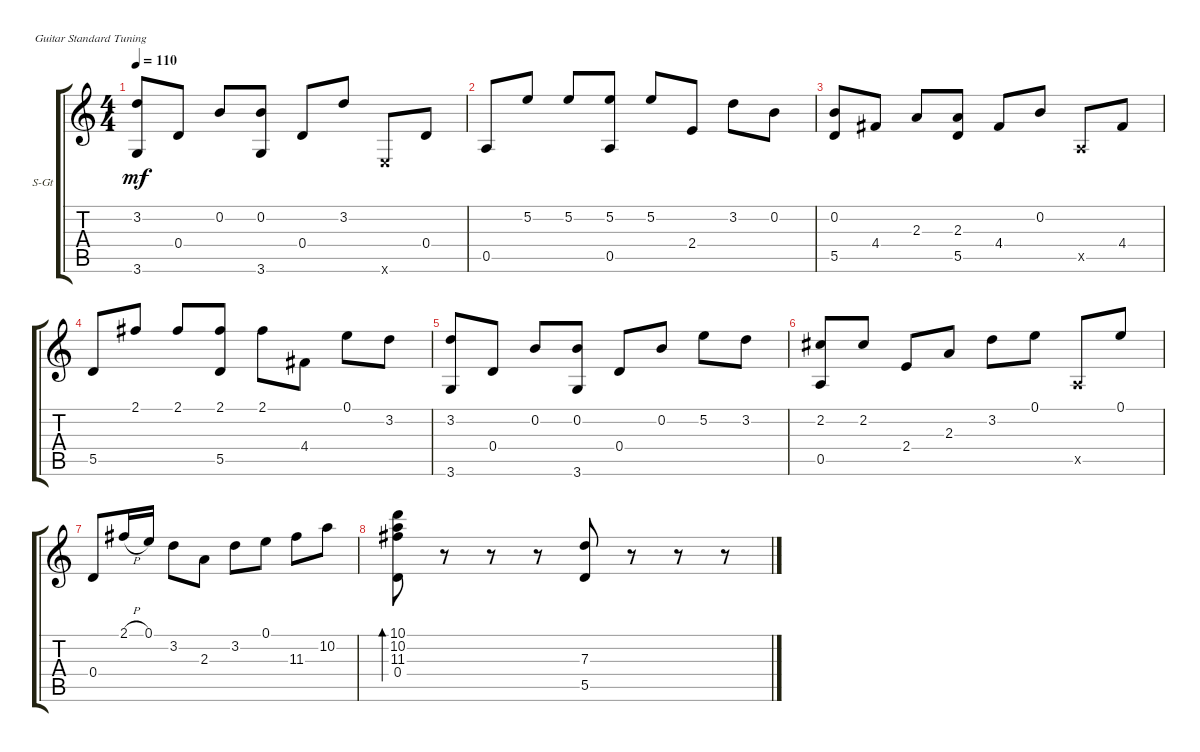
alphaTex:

\defaultSystemsLayout 4
\bracketExtendMode groupsimilarinstruments
\firstSystemTrackNameOrientation horizontal
\otherSystemsTrackNameOrientation horizontal
\track ("Steel Guitar" "S-Gt") {instrument acousticguitarsteel}
\staff {score tabs}
\tuning (E4 B3 G3 D3 A2 E2)
\ts (4 4)
\tempo 110
\clef g2
\ks c
(3.2 3.6).8{dy mf} 0.4.8 0.2.8 (0.2 3.6).8 0.4.8 3.2.8 0.6{x}.8 0.4.8 |
0.5.8 5.2.8 5.2.8 (5.2 0.5).8 5.2.8 2.4.8 3.2.8 0.2.8 |
(0.2 5.5).8 4.4.8 2.3.8 (2.3 5.5).8 4.4.8 0.2.8 0.5{x}.8 4.4.8 |
5.5.8 2.1.8 2.1.8 (2.1 5.5).8 2.1.8 4.4.8 0.1.8 3.2.8 |
(3.2 3.6).8 0.4.8 0.2.8 (0.2 3.6).8 0.4.8 0.2.8 5.2.8 3.2.8 |
(2.2 0.5).8 2.2.8 2.4.8 2.3.8 3.2.8 0.1.8 0.5{x}.8 0.1.8 |
0.4.8 2.1{h}.16 0.1.16 3.2.8 2.3.8 3.2.8 0.1.8 11.3.8 10.2.8 |
(10.1 10.2 11.3 0.4).8{bd 114} r.8 r.8 r.8 (5.5 7.3).8 r.8 r.8 r.8
